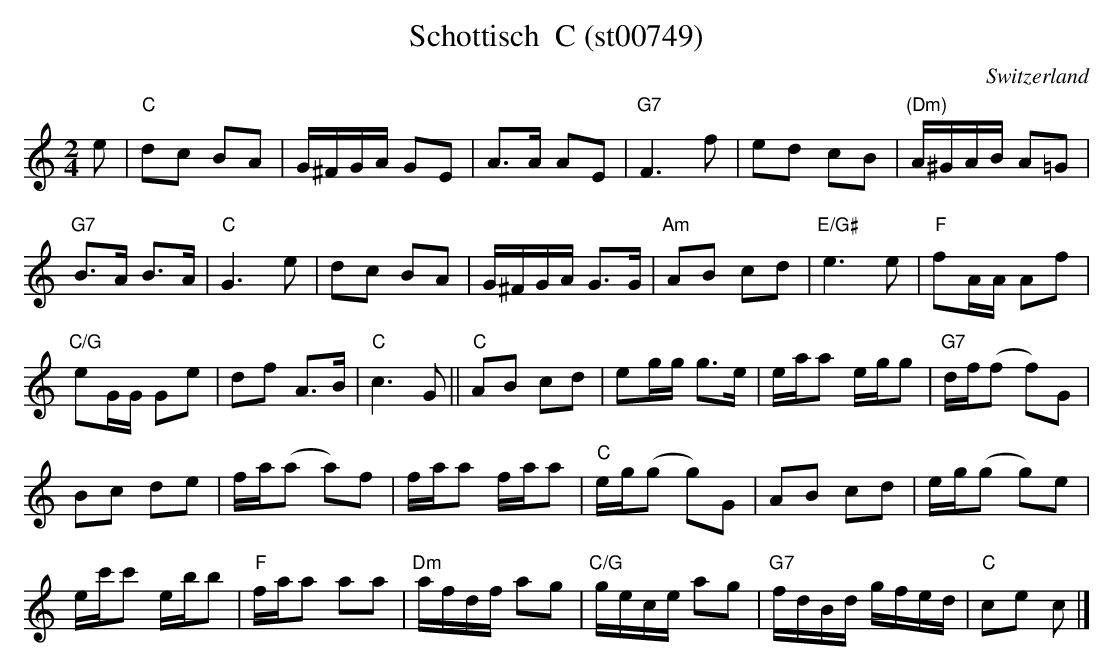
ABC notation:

X:1
T: Schottisch  C (st00749)
O:Switzerland
M:2/4
L:1/8
K:C major
e| "C"dc BA | G/^F/G/A/ GE | A>A AE | "G7"F3f | ed cB | "(Dm)"A/^G/A/B/ A=G |
"G7"B>A B>A | "C"G3e | dc BA |  G/^F/G/A/ G>G | "Am"AB cd | "E/G#"e3e | "F"fA/A/ Af |
"C/G"eG/G/ Ge |  df A>B |  "C"c3G || "C"AB cd | eg/g/ g>e | e/a/a e/g/g | "G7"d/f/(f f)G |
Bc de | f/a/(a a)f | f/a/a f/a/a | "C"e/g/(g g)G | AB cd | e/g/(g g)e |
e/c'/c' e/b/b | "F"f/a/a aa | "Dm"a/f/d/f/ ag | "C/G"g/e/c/e/ ag |  "G7"f/d/B/d/ g/f/e/d/ | "C"ce c |]
